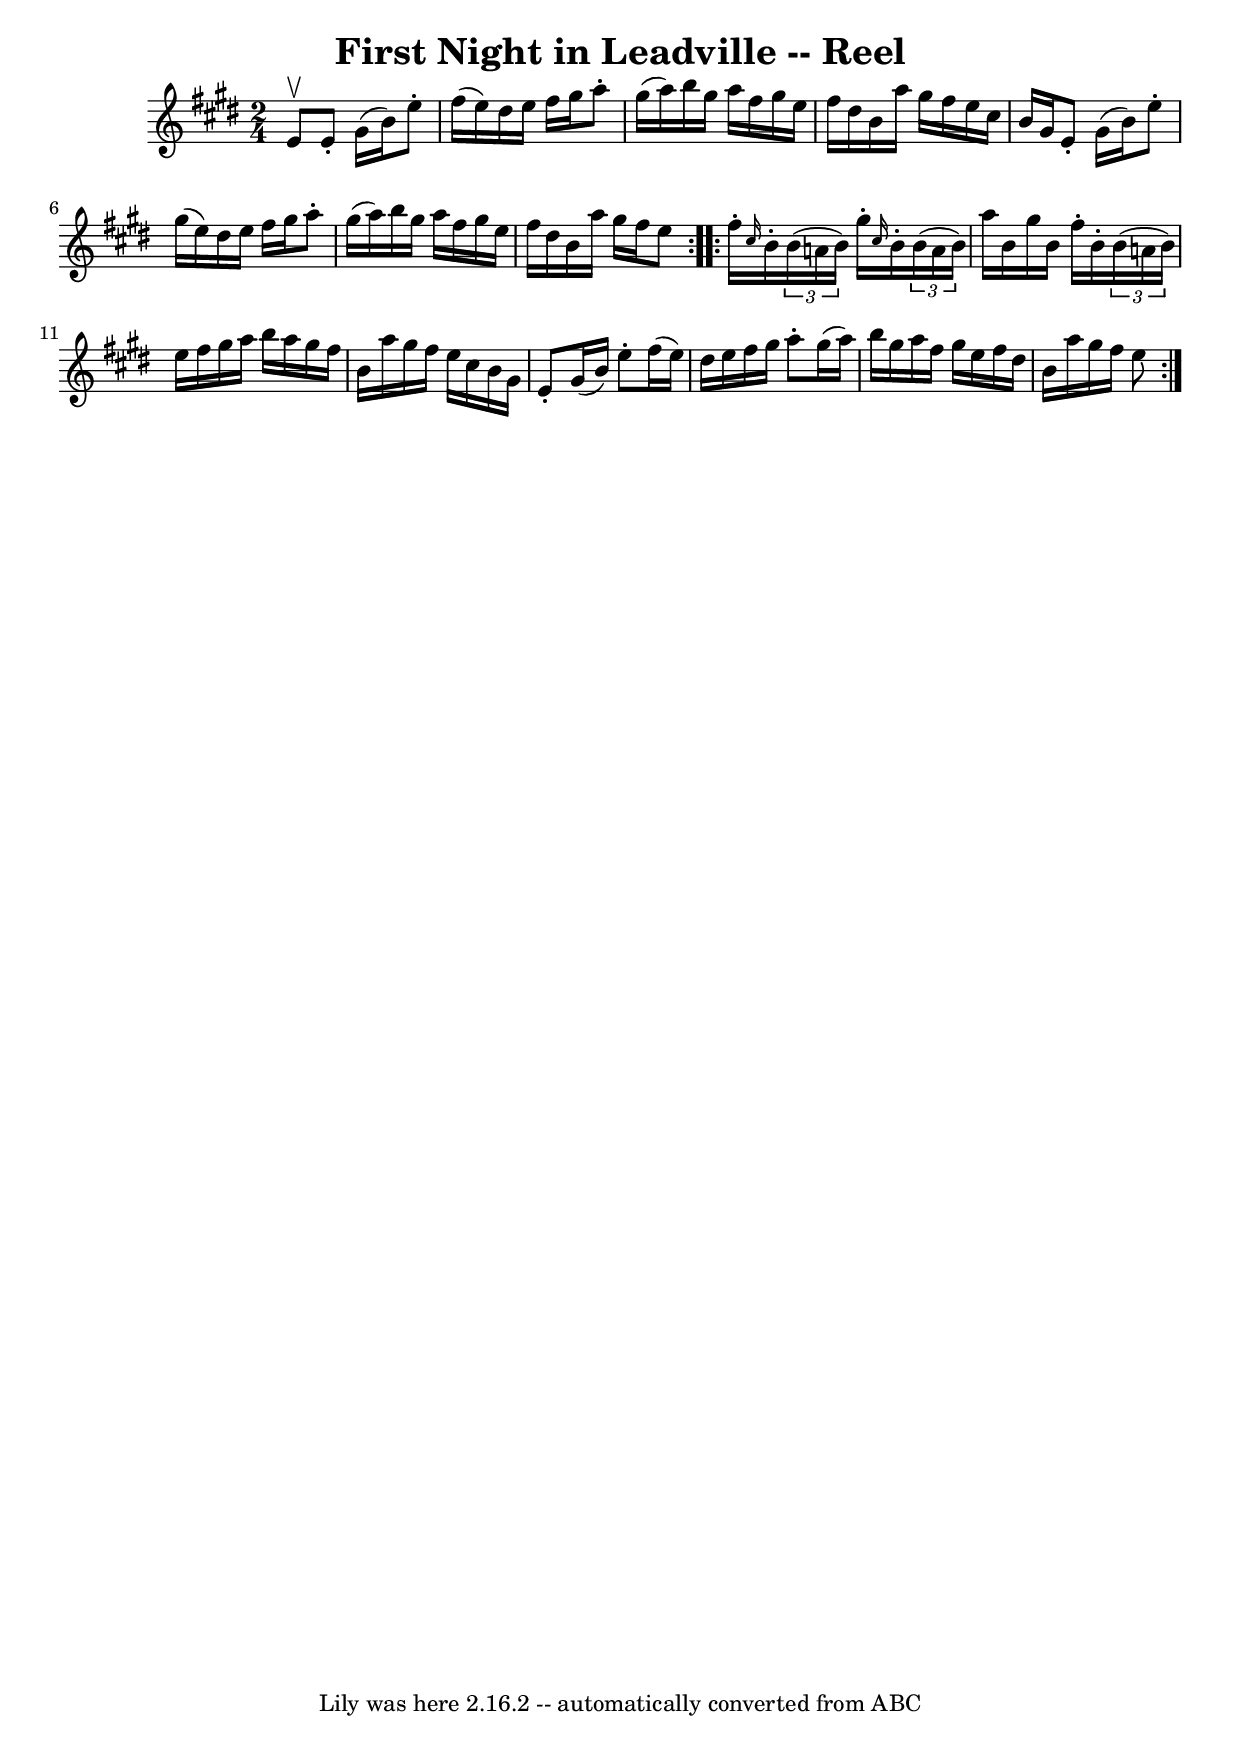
\version "2.7.40"
\include "Mammoth.ily"
\header {
	%% book = "Ryan's Mammoth Collection"
	crossRefNumber = "1"
	footnotes = "\\\\164\\\\I suspect the neutrals in the second part should be sharps"
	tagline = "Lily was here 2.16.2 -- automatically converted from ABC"
	title = "First Night in Leadville -- Reel"
}
voicedefault =  {


\repeat volta 2 {
\time 2/4 \key e \major e'8^\upbow |
 e'8 -. gis'16 (b'16) 
 e''8 -. fis''16 (e''16)   |
 dis''16 e''16 fis''16    
gis''16 a''8 -. gis''16 (a''16)   |
 b''16 gis''16    
a''16 fis''16 gis''16 e''16 fis''16 dis''16    |
 b'16   
 a''16 gis''16 fis''16 e''16 cis''16 b'16 gis'16    |
  
 e'8 -. gis'16 (b'16) e''8 -. gis''16 (e''16)   |
   
dis''16 e''16 fis''16 gis''16 a''8 -. gis''16 (a''16)   
|
 b''16 gis''16 a''16 fis''16 gis''16 e''16 fis''16  
 dis''16    |
 b'16 a''16 gis''16 fis''16 e''8  
} \repeat volta 2 { fis''16 -. \grace { cis''16  } b'16 -.   
\times 2/3 { b'16 (a'!16 b'16) } gis''16 -. \grace { cis''16  } 
 b'16 -.   \times 2/3 { b'16 (a'16 b'16) }   |
 a''16    
b'16 gis''16 b'16 fis''16 -. b'16 -.   \times 2/3 { b'16 (a'!16 
 b'16) }   |
 e''16 fis''16 gis''16 a''16 b''16    
a''16 gis''16 fis''16    |
 b'16 a''16 gis''16 fis''16   
 e''16 cis''16 b'16 gis'16    |
 e'8 -. gis'16 (b'16  
-) e''8 -. fis''16 (e''16)   |
 dis''16 e''16 fis''16   
 gis''16 a''8 -. gis''16 (a''16)   |
 b''16 gis''16    
a''16 fis''16 gis''16 e''16 fis''16 dis''16    |
 b'16   
 a''16 gis''16 fis''16 e''8  }   
}

\score{
    <<

	\context Staff="default"
	{
	    \voicedefault 
	}

    >>
	\layout {
	}
	\midi {}
}
